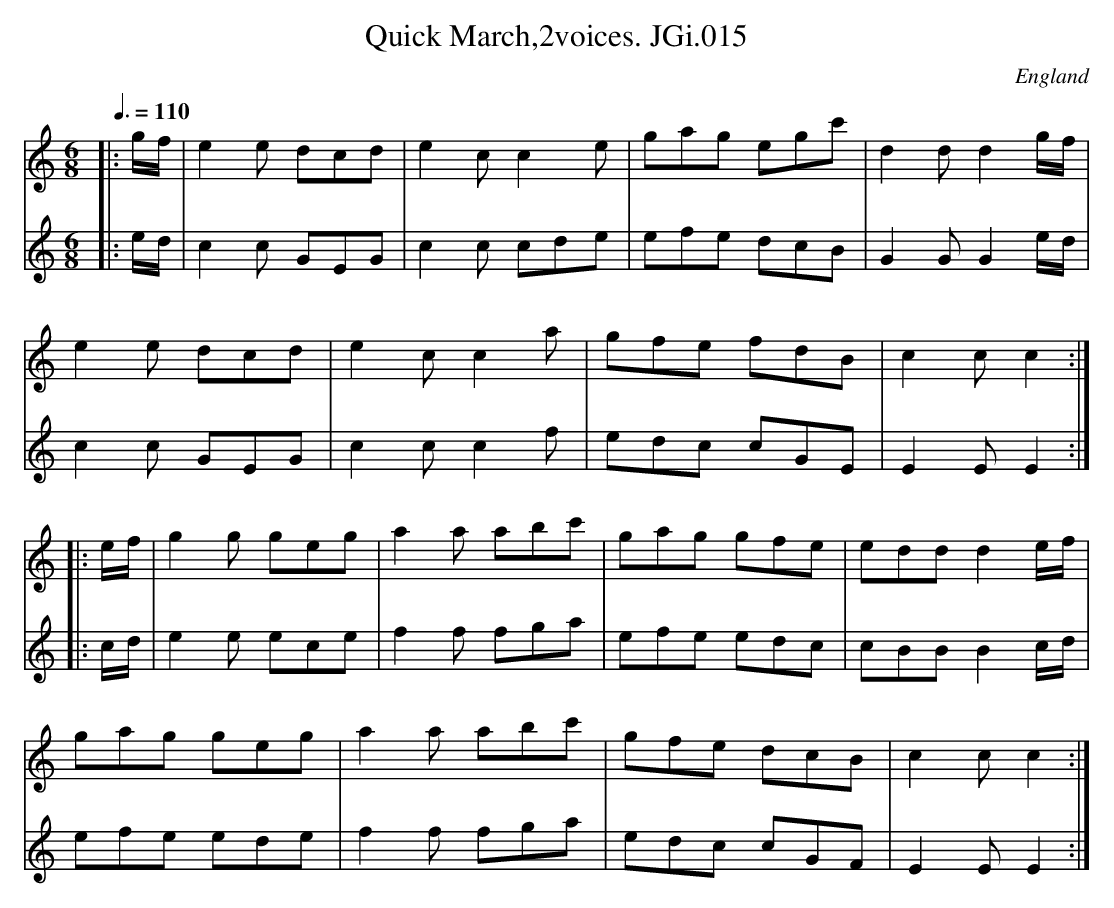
X:1
T:Quick March,2voices. JGi.015
M:6/8
L:1/8
Q:3/8=110
O:England
K:C major
[V:1]|:g/f/|e2e dcd|e2c c2e|gag egc'|d2dd2g/f/|
[V:2]|:e/d/|c2c GEG|c2c cde|efe dcB|G2GG2e/d/|
[V:1]e2e dcd|e2c c2a|gfe fdB|c2cc2:|
[V:2]c2c GEG|c2cc2 f|edc cGE|E2EE2:|
[V:1]|:e/f/|g2g geg|a2a abc'|gag gfe|edd d2e/f/|
[V:2]|:c/d/|e2e ece|f2f fga|efe edc|cBB B2c/d/|
[V:1]gag geg|a2a abc'|gfe dcB|c2cc2:|
[V:2]efe ede|f2f fga|edc cGF|E2EE2:|
